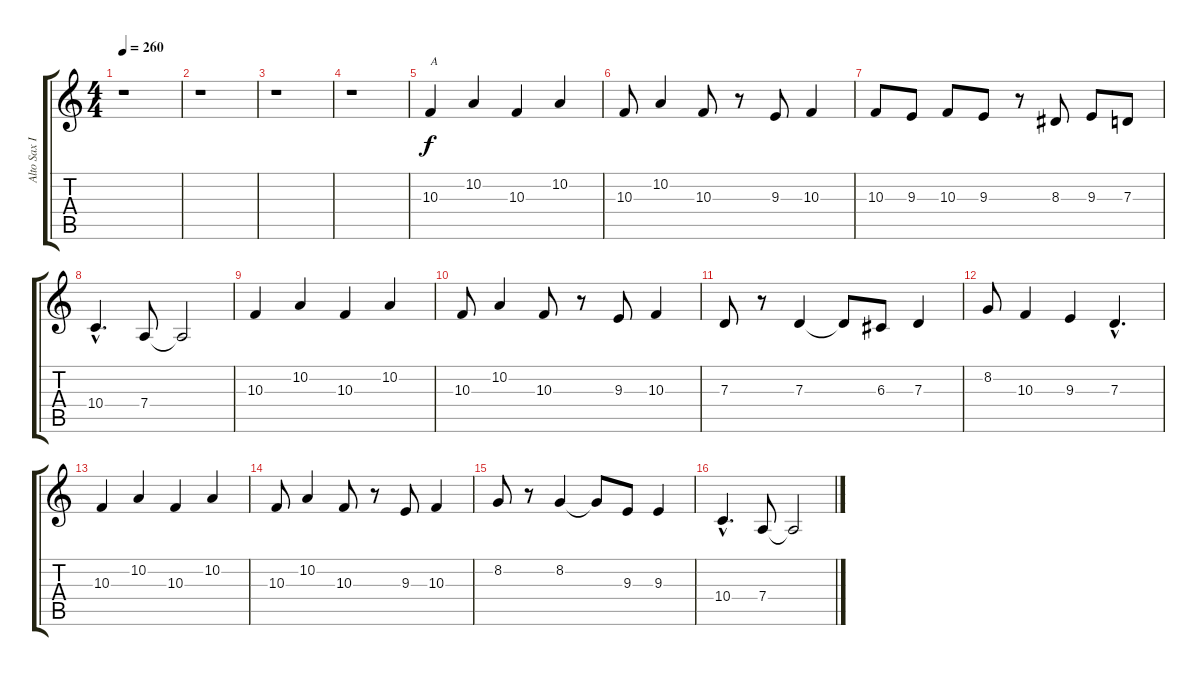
\track ("Alto Sax I" "Alto Sax I") {instrument altosax}
\staff {score tabs}
\tuning (E4 B3 G3 D3 A2 E2) {hide}
\ts (4 4)
\tempo 260
\clef g2
\ks c
r.1{dy f} |
r.1 |
r.1 |
r.1 |
10.3.4{txt "A"} 10.2.4 10.3.4 10.2.4 |
10.3.8 10.2.4 10.3.8 r.8 9.3.8 10.3.4 |
10.3.8 9.3.8 10.3.8 9.3.8 r.8 8.3.8 9.3.8 7.3.8 |
10.4{hac}.4{d} 7.4.8 7.4{t}.2 |
10.3.4 10.2.4 10.3.4 10.2.4 |
10.3.8 10.2.4 10.3.8 r.8 9.3.8 10.3.4 |
7.3.8 r.8 7.3.4 7.3{t}.8 6.3.8 7.3.4 |
8.2.8 10.3.4 9.3.4 7.3{hac}.4{d} |
10.3.4 10.2.4 10.3.4 10.2.4 |
10.3.8 10.2.4 10.3.8 r.8 9.3.8 10.3.4 |
8.2.8 r.8 8.2.4 8.2{t}.8 9.3.8 9.3.4 |
10.4{hac}.4{d} 7.4.8 7.4{t}.2
